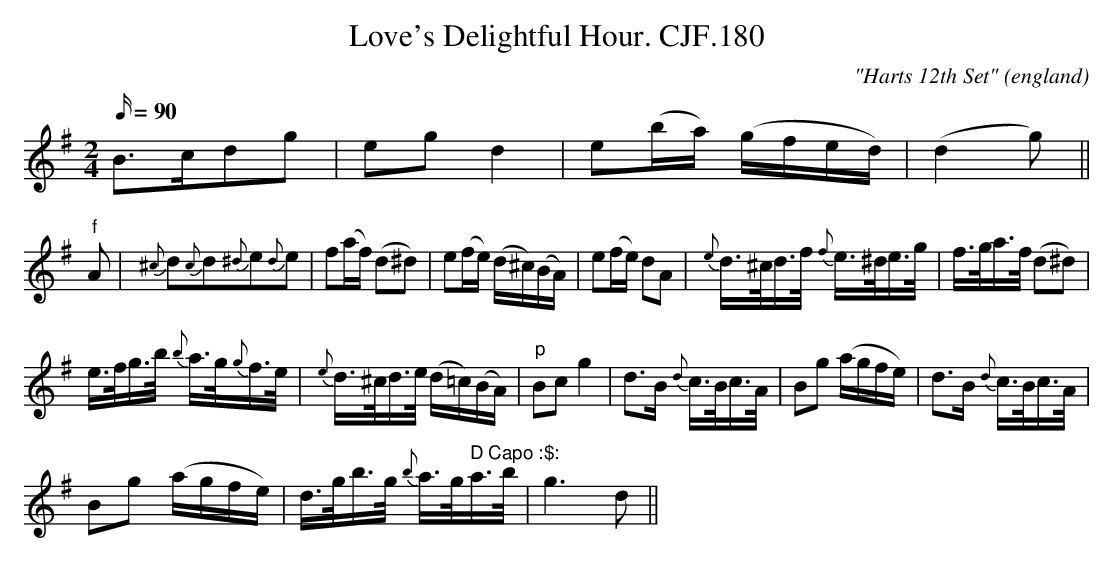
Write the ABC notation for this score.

X:1
T:Love's Delightful Hour. CJF.180
O:england
M:2/4
L:1/16
Q:90
C:"Harts 12th Set"
K:G
":$: p"B3cd2g2|e2g2d4|e2(fg) a3g|(fg)(ef) d2c2|\
B3cd2g2|e2g2d4|e2(ba) (gfed)|(d4g2)h||
"f"A2|{^c}d2{c}d2{^d}e2{d}e2|f2(af) (d2^d2)|e2(fe) (d^c)(BA)|\
e2(fe) d2A2|{e}d>^cd>f {f}e>^de>g|f>ga>f (d2^d2)|
e>fg>b {b}a>g{g}f>e|{e}d>^cd>e (d=c)(BA)|"p"B2c2g4|\
d3B {d}c>Bc>A|B2g2 (agfe)|d3B {d}c>Bc>A|
B2g2 (agfe)|d>gb>g {b}a>g" D Capo :$:"a>b|g6d2||
